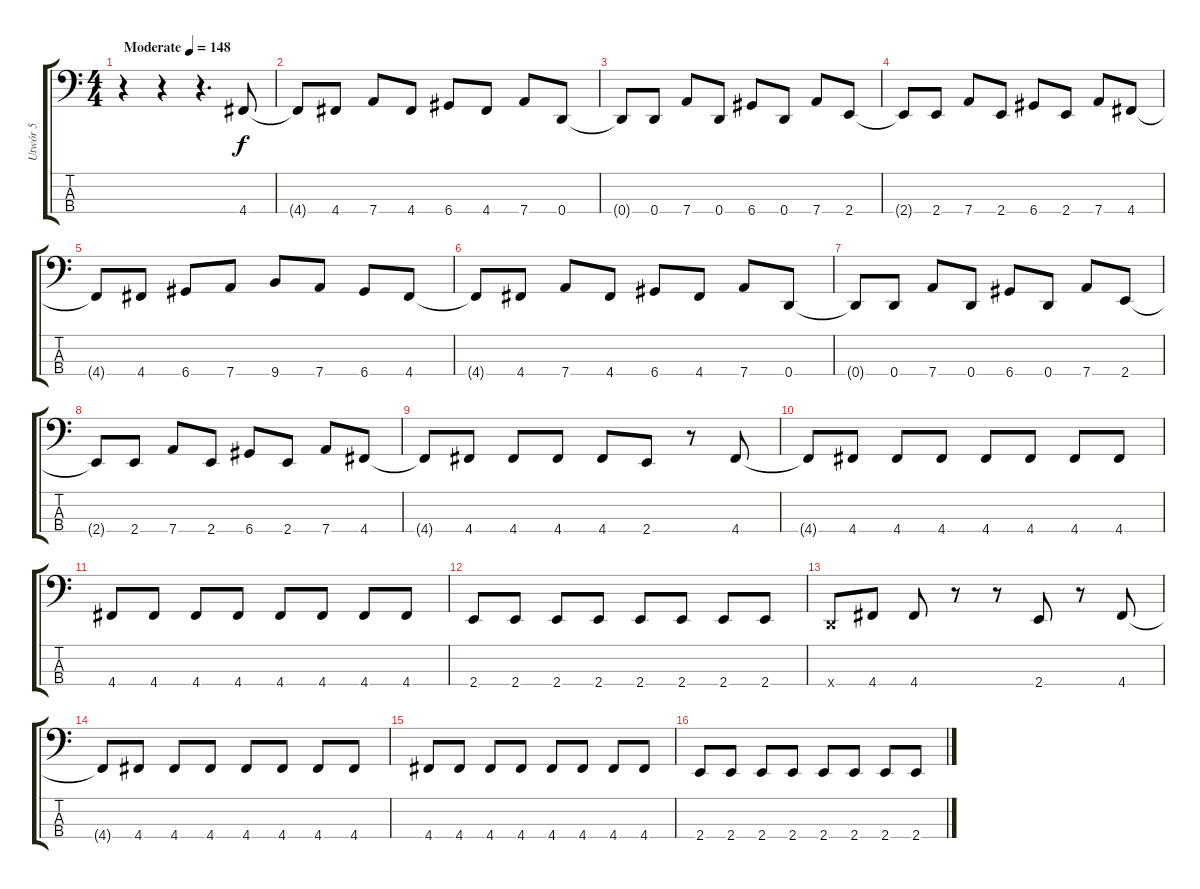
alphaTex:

\track ("Utwór 5" "Utwór 5") {instrument electricbassfinger}
\staff {score tabs}
\tuning (G2 D2 A1 D1) {hide}
\ts (4 4)
\tempo (148 "Moderate")
\clef f4
\ks c
r.4{dy f instrument electricbassfinger} r.4 r.4{d} 4.4.8 |
4.4{t}.8 4.4.8 7.4.8 4.4.8 6.4.8 4.4.8 7.4.8 0.4.8 |
0.4{t}.8 0.4.8 7.4.8 0.4.8 6.4.8 0.4.8 7.4.8 2.4.8 |
2.4{t}.8 2.4.8 7.4.8 2.4.8 6.4.8 2.4.8 7.4.8 4.4.8 |
4.4{t}.8 4.4.8 6.4.8 7.4.8 9.4.8 7.4.8 6.4.8 4.4.8 |
4.4{t}.8 4.4.8 7.4.8 4.4.8 6.4.8 4.4.8 7.4.8 0.4.8 |
0.4{t}.8 0.4.8 7.4.8 0.4.8 6.4.8 0.4.8 7.4.8 2.4.8 |
2.4{t}.8 2.4.8 7.4.8 2.4.8 6.4.8 2.4.8 7.4.8 4.4.8 |
4.4{t}.8 4.4.8 4.4.8 4.4.8 4.4.8 2.4.8 r.8 4.4.8 |
4.4{t}.8 4.4.8 4.4.8 4.4.8 4.4.8 4.4.8 4.4.8 4.4.8 |
4.4.8 4.4.8 4.4.8 4.4.8 4.4.8 4.4.8 4.4.8 4.4.8 |
2.4.8 2.4.8 2.4.8 2.4.8 2.4.8 2.4.8 2.4.8 2.4.8 |
0.4{x}.8 4.4.8 4.4.8 r.8 r.8 2.4.8 r.8 4.4.8 |
4.4{t}.8 4.4.8 4.4.8 4.4.8 4.4.8 4.4.8 4.4.8 4.4.8 |
4.4.8 4.4.8 4.4.8 4.4.8 4.4.8 4.4.8 4.4.8 4.4.8 |
2.4.8 2.4.8 2.4.8 2.4.8 2.4.8 2.4.8 2.4.8 2.4.8
